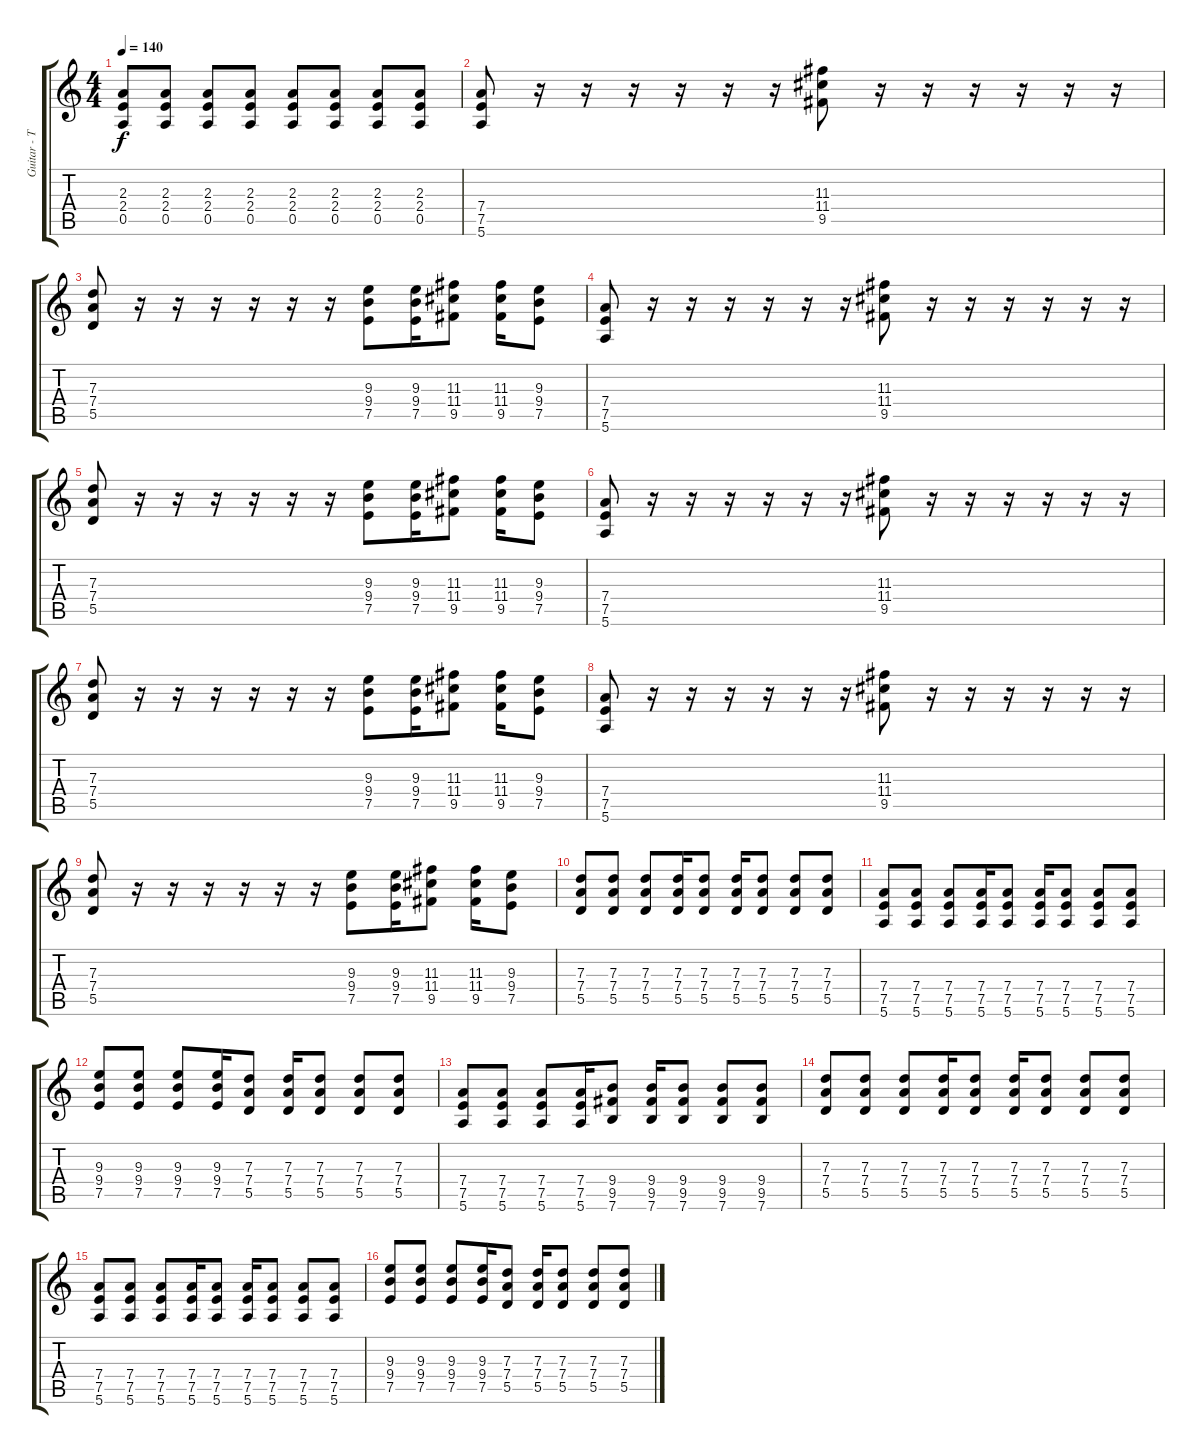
\track ("Guitar - Tom Mattew Delonge" "Guitar - T") {instrument distortionguitar}
\staff {score tabs}
\tuning (E4 B3 G3 D3 A2 E2) {hide}
\ts (4 4)
\tempo 140
\clef g2
\ks c
(2.3 2.4 0.5).8{dy f} (2.3 2.4 0.5).8 (2.3 2.4 0.5).8 (2.3 2.4 0.5).8 (2.3 2.4 0.5).8 (2.3 2.4 0.5).8 (2.3 2.4 0.5).8 (2.3 2.4 0.5).8 |
(7.4 7.5 5.6).8 r.16 r.16 r.16 r.16 r.16 r.16 (11.3 11.4 9.5).8 r.16 r.16 r.16 r.16 r.16 r.16 |
(7.3 7.4 5.5).8 r.16 r.16 r.16 r.16 r.16 r.16 (9.3 9.4 7.5).8 (9.3 9.4 7.5).16 (11.3 11.4 9.5).8 (11.3 11.4 9.5).16 (9.3 9.4 7.5).8 |
(7.4 7.5 5.6).8 r.16 r.16 r.16 r.16 r.16 r.16 (11.3 11.4 9.5).8 r.16 r.16 r.16 r.16 r.16 r.16 |
(7.3 7.4 5.5).8 r.16 r.16 r.16 r.16 r.16 r.16 (9.3 9.4 7.5).8 (9.3 9.4 7.5).16 (11.3 11.4 9.5).8 (11.3 11.4 9.5).16 (9.3 9.4 7.5).8 |
(7.4 7.5 5.6).8 r.16 r.16 r.16 r.16 r.16 r.16 (11.3 11.4 9.5).8 r.16 r.16 r.16 r.16 r.16 r.16 |
(7.3 7.4 5.5).8 r.16 r.16 r.16 r.16 r.16 r.16 (9.3 9.4 7.5).8 (9.3 9.4 7.5).16 (11.3 11.4 9.5).8 (11.3 11.4 9.5).16 (9.3 9.4 7.5).8 |
(7.4 7.5 5.6).8 r.16 r.16 r.16 r.16 r.16 r.16 (11.3 11.4 9.5).8 r.16 r.16 r.16 r.16 r.16 r.16 |
(7.3 7.4 5.5).8 r.16 r.16 r.16 r.16 r.16 r.16 (9.3 9.4 7.5).8 (9.3 9.4 7.5).16 (11.3 11.4 9.5).8 (11.3 11.4 9.5).16 (9.3 9.4 7.5).8 |
(7.3 7.4 5.5).8 (7.3 7.4 5.5).8 (7.3 7.4 5.5).8 (7.3 7.4 5.5).16 (7.3 7.4 5.5).8 (7.3 7.4 5.5).16 (7.3 7.4 5.5).8 (7.3 7.4 5.5).8 (7.3 7.4 5.5).8 |
(7.4 7.5 5.6).8 (7.4 7.5 5.6).8 (7.4 7.5 5.6).8 (7.4 7.5 5.6).16 (7.4 7.5 5.6).8 (7.4 7.5 5.6).16 (7.4 7.5 5.6).8 (7.4 7.5 5.6).8 (7.4 7.5 5.6).8 |
(9.3 9.4 7.5).8 (9.3 9.4 7.5).8 (9.3 9.4 7.5).8 (9.3 9.4 7.5).16 (7.3 7.4 5.5).8 (7.3 7.4 5.5).16 (7.3 7.4 5.5).8 (7.3 7.4 5.5).8 (7.3 7.4 5.5).8 |
(7.4 7.5 5.6).8 (7.4 7.5 5.6).8 (7.4 7.5 5.6).8 (7.4 7.5 5.6).16 (9.4 9.5 7.6).8 (9.4 9.5 7.6).16 (9.4 9.5 7.6).8 (9.4 9.5 7.6).8 (9.4 9.5 7.6).8 |
(7.3 7.4 5.5).8 (7.3 7.4 5.5).8 (7.3 7.4 5.5).8 (7.3 7.4 5.5).16 (7.3 7.4 5.5).8 (7.3 7.4 5.5).16 (7.3 7.4 5.5).8 (7.3 7.4 5.5).8 (7.3 7.4 5.5).8 |
(7.4 7.5 5.6).8 (7.4 7.5 5.6).8 (7.4 7.5 5.6).8 (7.4 7.5 5.6).16 (7.4 7.5 5.6).8 (7.4 7.5 5.6).16 (7.4 7.5 5.6).8 (7.4 7.5 5.6).8 (7.4 7.5 5.6).8 |
(9.3 9.4 7.5).8 (9.3 9.4 7.5).8 (9.3 9.4 7.5).8 (9.3 9.4 7.5).16 (7.3 7.4 5.5).8 (7.3 7.4 5.5).16 (7.3 7.4 5.5).8 (7.3 7.4 5.5).8 (7.3 7.4 5.5).8
